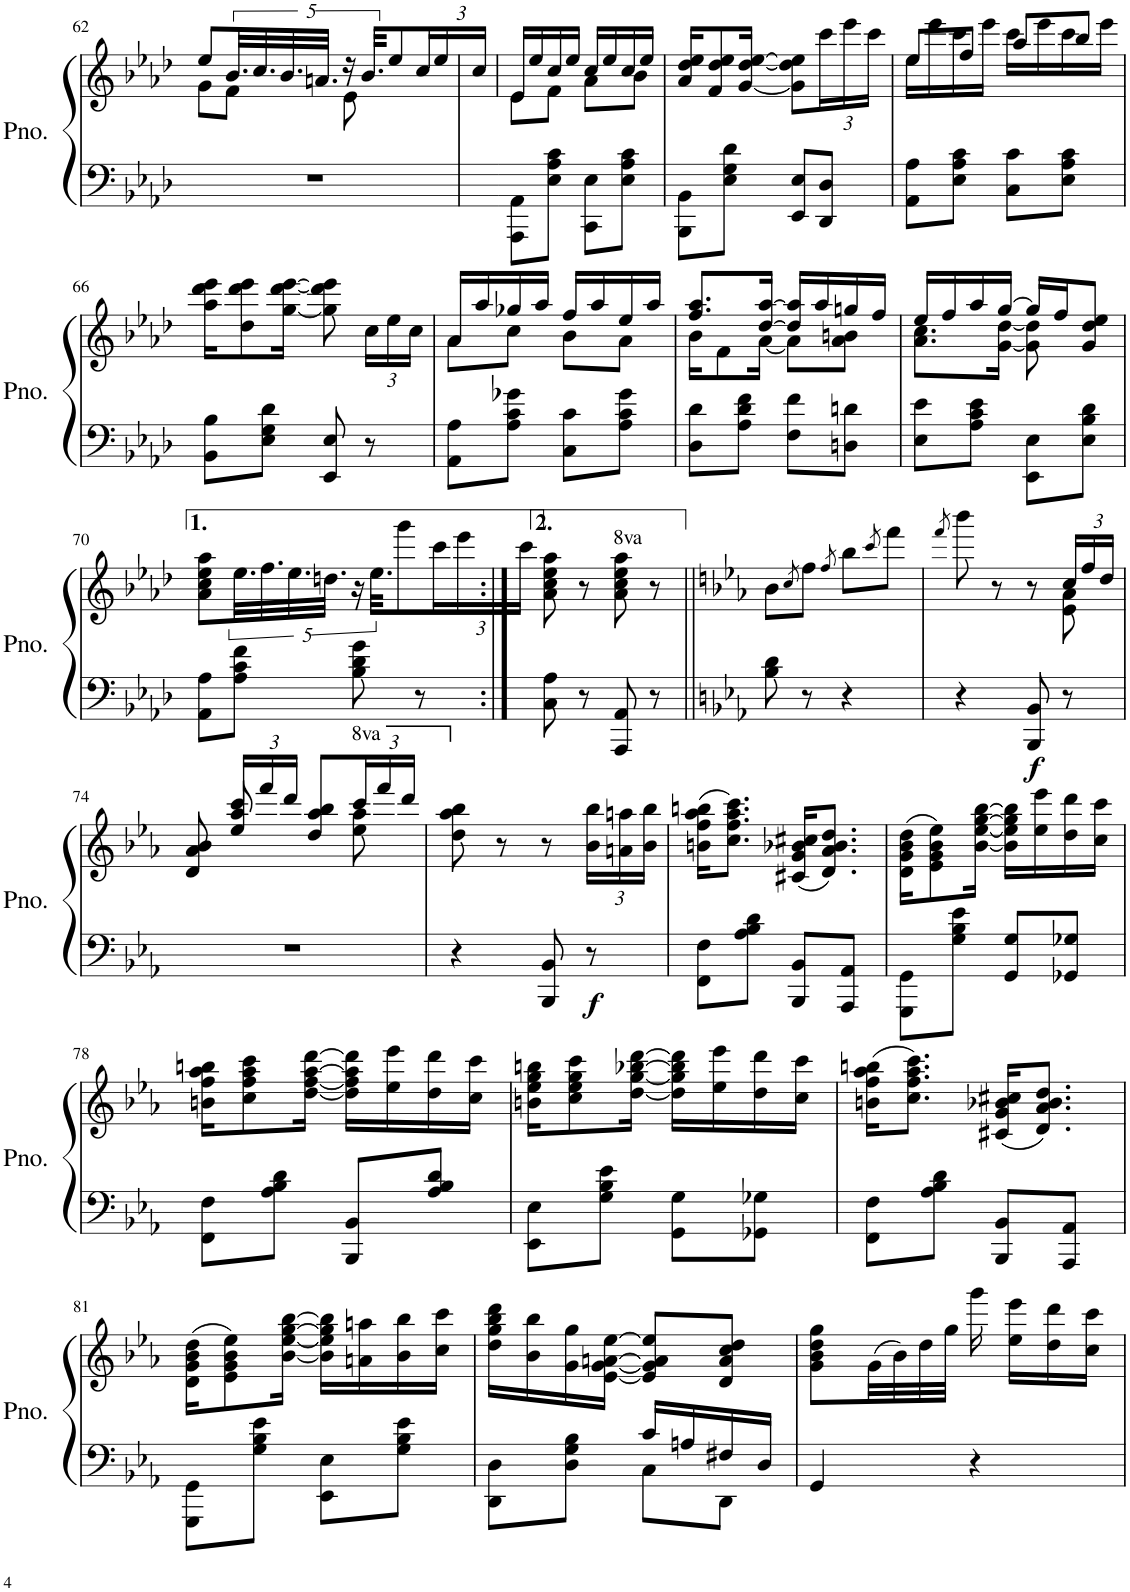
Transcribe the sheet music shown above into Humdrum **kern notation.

**kern	**kern	**dynam
*part1	*part1	*part1
*staff2	*staff1	*staff1/2
*I"Piano	*	*
*I'Pno.	*	*
!!LO:PB:g=z
*clefF4	*clefG2	*
*k[b-e-a-d-]	*k[b-e-a-d-]	*
*M2/4	*M2/4	*
=62	=62	=62
*	*^	*
2r	8ee-/L	8g\L	.
.	40.b-/LL	8f\J	.
.	40.cc/	.	.
.	40.b-/	.	.
.	[80an/JJJ	.	.
.	16r	8e-\	.
.	40a/JJJ]	.	.
.	40.b-/KKL	.	.
.	8ee-/	48%11ryy	.
*	*Xbrackettup	*	*
48%5ryy	24cc/L	.	.
.	[48ee-/	.	.
.	24cc/JJ	.	.
=63	=63	=63	=63
8AAA-\ 8AA-\L	16e-/LL	8e-\L	.
.	48ee-/]	.	.
.	16ee-/	.	.
8E-\ 8A-\ 8c\J	.	8f\J	.
.	16cc/	.	.
.	16ee-/JJ	.	.
8CC\ 8E-\L	.	8a-\L	.
.	16cc/LL	.	.
.	16ee-/	.	.
8E-\ 8A-\ 8c\J	.	8b-\J	.
.	16cc/	.	.
.	16ee-/JJ	.	.
48ryy	.	48ryy	.
*	*v	*v	*
=64	=64	=64
8BBB-\ 8BB-\L	16a-/ 16dd-/ 16ee-/KL	.
.	8f/ 8dd-/ 8ee-/	.
8E-\ 8G\ 8d-\J	.	.
.	[16g/ [16dd-/ [16ee-/Jk	.
8EE-/ 8E-/L	8g\] 8dd-\] 8ee-\]L	.
8DD-/ 8D-/J	24ccc\L	.
.	24eee-\	.
.	24ccc\JJ	.
=65	=65	=65
*	*^	*
8AA-\ 8A-\L	8ee-/L	16ee-\LL	.
.	.	16eee-\	.
8E-\ 8A-\ 8c\J	8ff/J	16ccc\	.
.	.	16eee-\JJ	.
8C\ 8c\L	8aa-/L	16ccc\LL	.
.	.	16eee-\	.
8E-\ 8A-\ 8c\J	8bb-/J	16ccc\	.
.	.	16eee-\JJ	.
*	*v	*v	*
!!LO:LB:g=z
=66	=66	=66
8BB-\ 8B-\L	16aa-\ 16ddd-\ 16eee-\KL	.
.	8dd-\ 8ddd-\ 8eee-\	.
8E-\ 8G\ 8d-\J	.	.
.	[16gg\ [16ddd-\ [16eee-\Jk	.
8EE-/ 8E-/	8gg\] 8ddd-\] 8eee-\]	.
8r	24cc\LL	.
.	24ee-\	.
.	24cc\JJ	.
=67	=67	=67
*	*^	*
8AA-\ 8A-\L	16a-/LL	8a-\L	.
.	16aa-/	.	.
8A-\ 8c\ 8g-X\J	16gg-X/	8cc\J	.
.	16aa-/JJ	.	.
8C\ 8c\L	16ff/LL	8b-\L	.
.	16aa-/	.	.
8A-\ 8c\ 8g-\J	16ee-/	8a-\J	.
.	16aa-/JJ	.	.
=68	=68	=68	=68
8D-\ 8d-\L	8.ff/ 8.aa-/L	16b-\KL	.
.	.	8f\	.
8A-\ 8d-\ 8f\J	.	.	.
.	[16dd-/ [16aa-/Jk	[16a-\Jk	.
8F\ 8f\L	16dd-/] 16aa-/]LL	8a-\L]	.
.	16aa-/	.	.
8Dn\ 8dn\J	16ggn/	8a-\ 8bn\J	.
.	16ff/JJ	.	.
=69	=69	=69	=69
8E-\ 8e-\L	16ee-/LL	8.a-\ 8.cc\L	.
.	16ff/	.	.
8A-\ 8c\ 8e-\J	16aa-/	.	.
.	[16gg/JJ	[16g\ [16dd-\Jk	.
8EE-\ 8E-\L	16gg/LL]	8g\] 8dd-\]	.
.	16ff/J	.	.
8E-\ 8B-\ 8d-\J	8g/ 8dd-/ 8ee-/J	8ryy	.
*	*v	*v	*
!!LO:LB:g=z
=70	=70	=70
8AA-\ 8A-\L	8a-\ 8cc\ 8ee-\ 8aa-\L	.
*	*brackettup	*
8A-\ 8c\ 8f\J	40.ee-\LL	.
.	40.ff\	.
.	40.ee-\	.
.	[80ddn\JJJ	.
8B-\ 8d-\ 8g\	16r	.
.	40dd\JJJ]	.
.	40.ee-\KKL	.
8r	8ggg\	.
*	*Xbrackettup	*
48%5ryy	24ccc\L	.
.	[48eee-\	.
.	24ccc\JJ	.
=71:|!	=71:|!	=71:|!
8C\ 8A-\	8a-\ 8cc\ 8ee-\ 8aa-\	.
8r	48eee-\]	.
.	8r	.
8AAA-/ 8AA-/	.	.
*	*8va	*
.	8aa-\ 8ccc\ 8eee-\ 8aaa-\	.
8r	.	.
.	8r	.
48ryy	.	.
=72||	=72||	=72||
*k[b-e-a-]	*k[b-e-a-]	*
*	*X8va	*
8B-\ 8d\	8b-\L	.
.	8qcc/	.
8r	8ff\J	.
.	8qff/	.
4r	8bb-\L	.
.	8qccc/	.
.	8fff\J	.
=73	=73	=73
.	8qfff/	.
*	*^	*
4r	8bbb-\	4.ryy	.
.	8r	.	.
!	!	!	!LO:DY:b=2
8BBB-/ 8BB-/	8r	.	f
8r	24cc/LL	8e-\ 8a-\	.
.	24ff/	.	.
.	24dd/JJ	.	.
!!LO:LB:g=z	!!
=74	=74	=74	=74
2r	8d/ 8a-/ 8b-/	8ryy	.
.	24ccc/LL	8ee-/ 8aa-/	.
.	24fff/	.	.
.	24ddd/JJ	.	.
.	8dd/ 8aa-/ 8bb-/L	8ryy	.
*	*8va	*	*
.	24cccc/L	8eee-\ 8aaa-\	.
.	24ffff/	.	.
.	24dddd/JJ	.	.
*	*v	*v	*
=75	=75	=75
*	*X8va	*
4r	8dd\ 8aa-\ 8bb-\	.
.	8r	.
8BBB-/ 8BB-/	8r	.
!	!	!LO:DY:b=2
8r	24b-\ 24bb-\LL	f
.	24an\ 24aan\	.
.	24b-\ 24bb-\JJ	.
=76	=76	=76
8FF\ 8F\L	(16bn\ 16ff\ 16aa-\ 16bbn\KL	.
.	8.cc\ 8.ff\ 8.aa-\ 8.ccc\J)	.
8A-\ 8B-\ 8d\J	.	.
8BBB-/ 8BB-/L	(16c#X/ 16g/ 16b-X/ 16cc#X/KL	.
.	8.d/ 8.a-/ 8.b-/ 8.dd/J)	.
8AAA-/ 8AA-/J	.	.
=77	=77	=77
8GGG\ 8GG\L	(16d\ 16g\ 16b-\ 16dd\KL	.
.	8e-\ 8g\ 8b-\ 8ee-\)	.
8G\ 8B-\ 8e-\J	.	.
.	[16b-\ [16ee-\ [16gg\ [16bb-\Jk	.
8GG/ 8G/L	16b-\] 16ee-\] 16gg\] 16bb-\]LL	.
.	16ee-\ 16eee-\	.
8GG-X/ 8G-X/J	16dd\ 16ddd\	.
.	16cc\ 16ccc\JJ	.
!!LO:LB:g=z
=78	=78	=78
8FF\ 8F\L	16bn\ 16ff\ 16aa-\ 16bbn\KL	.
.	8cc\ 8ff\ 8aa-\ 8ccc\	.
8A-\ 8B-\ 8d\J	.	.
.	[16dd\ [16ff\ [16aa-\ [16ddd\Jk	.
8BBB-/ 8BB-/L	16dd\] 16ff\] 16aa-\] 16ddd\]LL	.
.	16ee-\ 16eee-\	.
8A-/ 8B-/ 8d/J	16dd\ 16ddd\	.
.	16cc\ 16ccc\JJ	.
=79	=79	=79
8EE-\ 8E-\L	16bn\ 16ee-\ 16gg\ 16bbn\KL	.
.	8cc\ 8ee-\ 8gg\ 8ccc\	.
8G\ 8B-\ 8e-\J	.	.
.	[16dd\ [16gg\ [16bb-X\ [16ddd\Jk	.
8GG\ 8G\L	16dd\] 16gg\] 16bb-\] 16ddd\]LL	.
.	16ee-\ 16eee-\	.
8GG-X\ 8G-X\J	16dd\ 16ddd\	.
.	16cc\ 16ccc\JJ	.
=80	=80	=80
8FF\ 8F\L	(16bn\ 16ff\ 16aa-\ 16bbn\KL	.
.	8.cc\ 8.ff\ 8.aa-\ 8.ccc\J)	.
8A-\ 8B-\ 8d\J	.	.
8BBB-/ 8BB-/L	(16c#X/ 16g/ 16b-X/ 16cc#X/KL	.
.	8.d/ 8.a-/ 8.b-/ 8.dd/J)	.
8AAA-/ 8AA-/J	.	.
!!LO:LB:g=z
=81	=81	=81
8GGG\ 8GG\L	(16d\ 16g\ 16b-\ 16dd\KL	.
.	8e-\ 8g\ 8b-\ 8ee-\)	.
8G\ 8B-\ 8e-\J	.	.
.	[16b-\ [16ee-\ [16gg\ [16bb-\Jk	.
8EE-\ 8E-\L	16b-\] 16ee-\] 16gg\] 16bb-\]LL	.
.	16an\ 16aan\	.
8G\ 8B-\ 8e-\J	16b-\ 16bb-\	.
.	16cc\ 16ccc\JJ	.
=82	=82	=82
*^	*	*
8DD\ 8D\L	4ryy	16dd\ 16gg\ 16bb-\ 16ddd\LL	.
.	.	16b-\ 16bb-\	.
8D\ 8G\ 8B-\J	.	16g\ 16gg\	.
.	.	[16e-\ [16g\ [16an\ [16ee-\JJ	.
16c/LL	8C\L	8e-/] 8g/] 8a/] 8ee-/]L	.
16An/	.	.	.
16F#X/	8DD\J	8d/ 8a/ 8cc/ 8dd/J	.
16D/JJ	.	.	.
*v	*v	*	*
=83	=83	=83
4GG/	8g\ 8b-\ 8dd\ 8gg\L	.
.	(32g\LL	.
.	32b-\)	.
.	32dd\	.
.	32gg\JJJ	.
4r	16ggg\	.
.	16ee-\ 16eee-\LL	.
.	16dd\ 16ddd\	.
.	16cc\ 16ccc\JJ	.
=	=	=
*-	*-	*-
